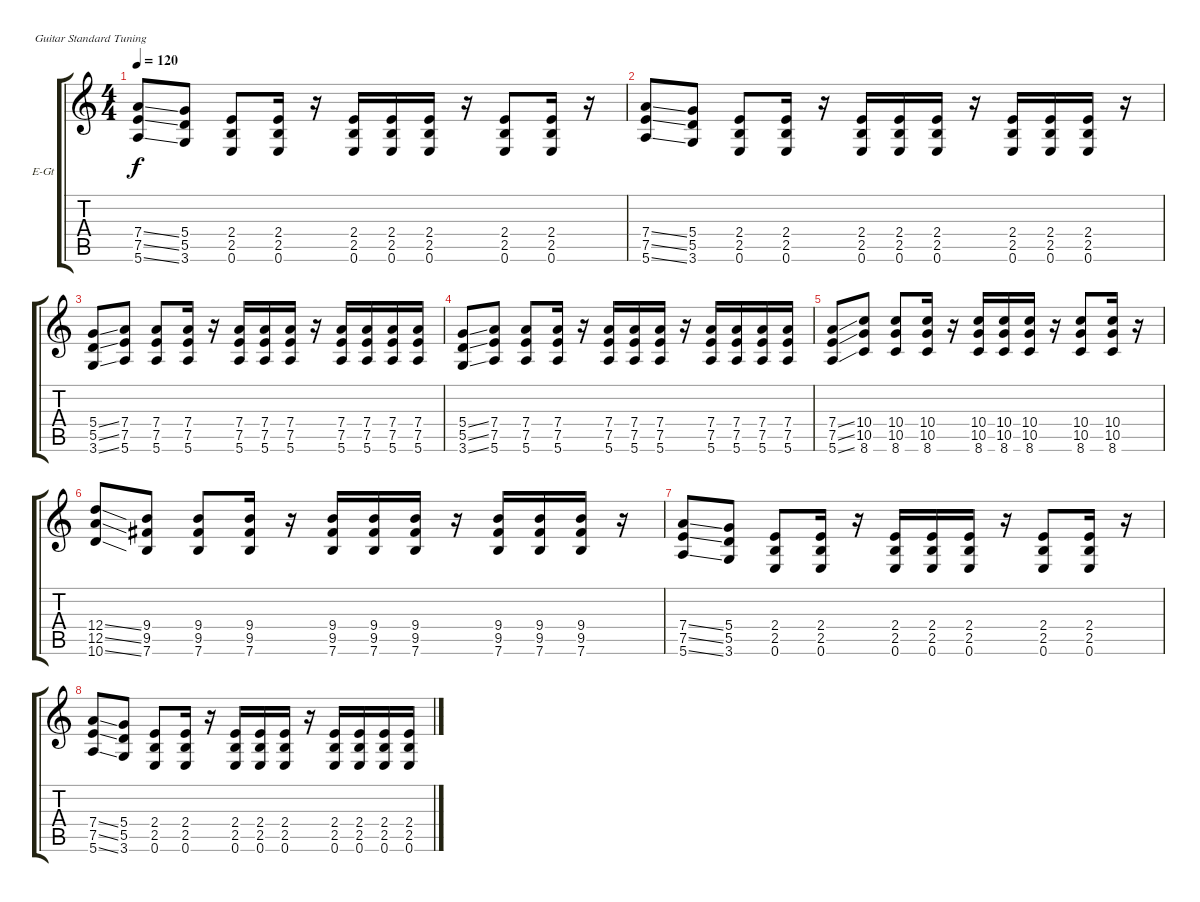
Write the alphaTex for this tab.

\bracketExtendMode groupsimilarinstruments
\firstSystemTrackNameOrientation horizontal
\otherSystemsTrackNameOrientation horizontal
\track ("Distortion guitar" "E-Gt") {instrument distortionguitar}
\staff {score tabs}
\tuning (E4 B3 G3 D3 A2 E2)
\ts (4 4)
\tempo 120
\clef g2
\ks c
(7.4{ss} 7.5{ss} 5.6{ss}).8{dy f} (5.4 5.5 3.6).8 (2.4 2.5 0.6).8 (2.4 2.5 0.6).16 r.16 (2.4 2.5 0.6).16 (2.4 2.5 0.6).16 (2.4 2.5 0.6).16 r.16 (2.4 2.5 0.6).8 (2.4 2.5 0.6).16 r.16 |
(7.4{ss} 7.5{ss} 5.6{ss}).8 (5.4 5.5 3.6).8 (2.4 2.5 0.6).8 (2.4 2.5 0.6).16 r.16 (2.4 2.5 0.6).16 (2.4 2.5 0.6).16 (2.4 2.5 0.6).16 r.16 (2.4 2.5 0.6).16 (2.4 2.5 0.6).16 (2.4 2.5 0.6).16 r.16 |
(5.4{ss} 5.5{ss} 3.6{ss}).8 (7.4 7.5 5.6).8 (7.4 7.5 5.6).8 (7.4 7.5 5.6).16 r.16 (7.4 7.5 5.6).16 (7.4 7.5 5.6).16 (7.4 7.5 5.6).16 r.16 (7.4 7.5 5.6).16 (7.4 7.5 5.6).16 (7.4 7.5 5.6).16 (7.4 7.5 5.6).16 |
(5.4{ss} 5.5{ss} 3.6{ss}).8 (7.4 7.5 5.6).8 (7.4 7.5 5.6).8 (7.4 7.5 5.6).16 r.16 (7.4 7.5 5.6).16 (7.4 7.5 5.6).16 (7.4 7.5 5.6).16 r.16 (7.4 7.5 5.6).16 (7.4 7.5 5.6).16 (7.4 7.5 5.6).16 (7.4 7.5 5.6).16 |
(7.4{ss} 7.5{ss} 5.6{ss}).8 (10.4 8.6 10.5).8 (10.5 8.6 10.4).8 (10.4 10.5 8.6).16 r.16 (10.4 10.5 8.6).16 (10.4 10.5 8.6).16 (10.4 10.5 8.6).16 r.16 (10.4 10.5 8.6).8 (10.4 10.5 8.6).16 r.16 |
(12.4{ss} 12.5{ss} 10.6{ss}).8 (9.4 9.5 7.6).8 (9.5 7.6 9.4).8 (9.4 9.5 7.6).16 r.16 (9.4 9.5 7.6).16 (9.4 9.5 7.6).16 (9.4 9.5 7.6).16 r.16 (9.4 9.5 7.6).16 (9.4 7.6 9.5).16 (9.4 9.5 7.6).16 r.16 |
(7.4{ss} 7.5{ss} 5.6{ss}).8 (5.4 5.5 3.6).8 (2.4 2.5 0.6).8 (2.4 2.5 0.6).16 r.16 (2.4 2.5 0.6).16 (2.4 2.5 0.6).16 (2.4 2.5 0.6).16 r.16 (2.4 2.5 0.6).8 (2.4 2.5 0.6).16 r.16 |
(7.4{ss} 7.5{ss} 5.6{ss}).8 (5.4 5.5 3.6).8 (2.4 2.5 0.6).8 (2.4 2.5 0.6).16 r.16 (2.4 2.5 0.6).16 (2.4 2.5 0.6).16 (2.4 2.5 0.6).16 r.16 (2.4 2.5 0.6).16 (2.4 2.5 0.6).16 (2.4 2.5 0.6).16 (2.4 2.5 0.6).16
